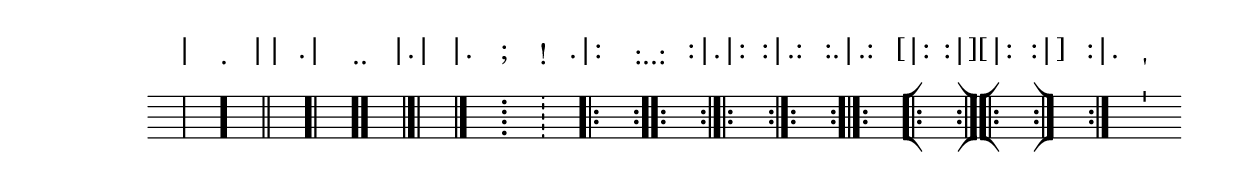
\score {
  {  
    s4 \bar "|"    \mark \markup {  \simple #"|" }
    s \bar "."     \mark \markup {  \simple #"." }
    s \bar "||"    \mark \markup {  \simple #"||" }
    s \bar ".|"    \mark \markup {  \simple #".|" }
    s \bar ".."    \mark \markup {  \simple #".." }
    s \bar "|.|"   \mark \markup {  \simple #"|.|" }
    s \bar "|."    \mark \markup {  \simple #"|." }
    s \bar ";"     \mark \markup {  \simple #";" }
    s \bar "!"     \mark \markup {  \simple #"!" }
    s \bar ".|:"   \mark \markup {  \simple #".|:" }
    s \bar ":..:"  \mark \markup {  \simple #":..:" }
    s \bar ":|.|:" \mark \markup {  \simple #":|.|:" }
    s \bar ":|.:"  \mark \markup {  \simple #":|.:" }
    s \bar ":.|.:" \mark \markup {  \simple #":.|.:" }
    s \bar "[|:"   \mark \markup {  \simple #"[|:" }
    s \bar ":|][|:"\mark \markup {  \simple #":|][|:" }
    s \bar ":|]"   \mark \markup {  \simple #":|]" }
    s \bar ":|."   \mark \markup {  \simple #":|." }
    s \bar "'"     \mark \markup {  \simple #"'" }
    s \bar ""
  }
  \layout {
    \context {
      \Score
      \omit TimeSignature
      \omit Clef
      \override RehearsalMark.padding = #3
    }
  }
}
